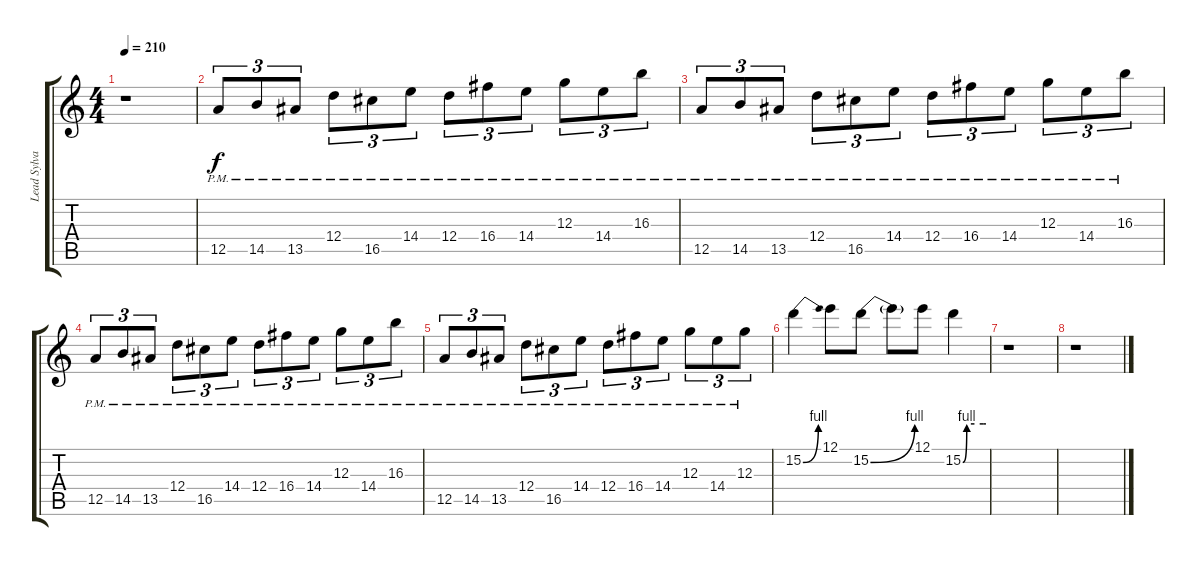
\track ("Lead Sylvain" "Lead Sylva") {instrument distortionguitar}
\staff {score tabs}
\tuning (E4 B3 G3 D3 A2 E2) {hide}
\ts (4 4)
\tempo 210
\clef g2
\ks c
r.1{dy f} |
12.5{pm}.8{tu (3 2)} 14.5{pm}.8{tu (3 2)} 13.5{pm}.8{tu (3 2)} 12.4{pm}.8{tu (3 2)} 16.5{pm}.8{tu (3 2)} 14.4{pm}.8{tu (3 2)} 12.4{pm}.8{tu (3 2)} 16.4{pm}.8{tu (3 2)} 14.4{pm}.8{tu (3 2)} 12.3{pm}.8{tu (3 2)} 14.4{pm}.8{tu (3 2)} 16.3{pm}.8{tu (3 2)} |
12.5{pm}.8{tu (3 2)} 14.5{pm}.8{tu (3 2)} 13.5{pm}.8{tu (3 2)} 12.4{pm}.8{tu (3 2)} 16.5{pm}.8{tu (3 2)} 14.4{pm}.8{tu (3 2)} 12.4{pm}.8{tu (3 2)} 16.4{pm}.8{tu (3 2)} 14.4{pm}.8{tu (3 2)} 12.3{pm}.8{tu (3 2)} 14.4{pm}.8{tu (3 2)} 16.3{pm}.8{tu (3 2)} |
12.5{pm}.8{tu (3 2)} 14.5{pm}.8{tu (3 2)} 13.5{pm}.8{tu (3 2)} 12.4{pm}.8{tu (3 2)} 16.5{pm}.8{tu (3 2)} 14.4{pm}.8{tu (3 2)} 12.4{pm}.8{tu (3 2)} 16.4{pm}.8{tu (3 2)} 14.4{pm}.8{tu (3 2)} 12.3{pm}.8{tu (3 2)} 14.4{pm}.8{tu (3 2)} 16.3{pm}.8{tu (3 2)} |
12.5{pm}.8{tu (3 2)} 14.5{pm}.8{tu (3 2)} 13.5{pm}.8{tu (3 2)} 12.4{pm}.8{tu (3 2)} 16.5{pm}.8{tu (3 2)} 14.4{pm}.8{tu (3 2)} 12.4{pm}.8{tu (3 2)} 16.4{pm}.8{tu (3 2)} 14.4{pm}.8{tu (3 2)} 12.3{pm}.8{tu (3 2)} 14.4{pm}.8{tu (3 2)} 12.3{pm}.8{tu (3 2)} |
15.2{be (bend 0 0 60 4)}.4 12.1.8 15.2{be (bend 0 0 60 4)}.8 15.2{t}.8 12.1.8 15.2{be (custom 0 0 10 4 30 4 53 4 60 4)}.4 |
r.1 |
r.1
